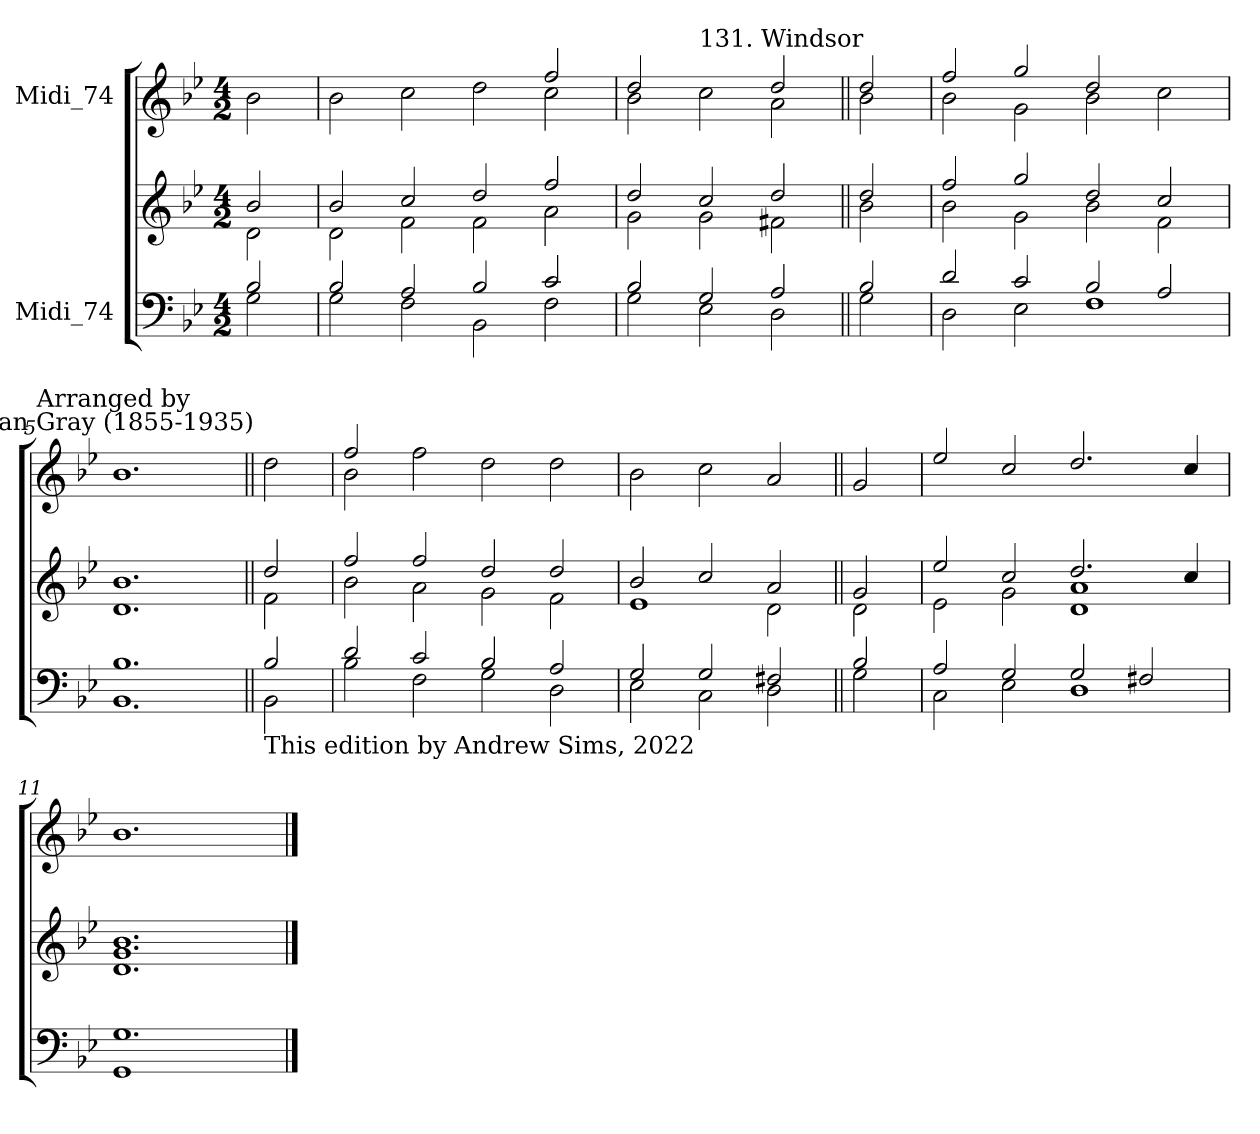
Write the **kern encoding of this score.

**kern	**kern	**kern
*part2	*part2	*part1
*staff3	*staff2	*staff1
*I"Midi_74	*	*I"Midi_74
*clefF4	*clefG2	*clefG2
*k[b-e-]	*k[b-e-]	*k[b-e-]
*B-:	*B-:	*B-:
*M4/2	*M4/2	*M4/2
=	=	=
*^	*^	*^
*	*^	*	*^	*	*
2B-/	2ryy	2G\	2b-/	2ryy	2d\	2b-	2ryy
=1	=1	=1	=1	=1	=1	=1	=1
2B-/	0ryy	2G\	2b-/	0ryy	2d\	2b-	1.ryy
2A/	.	2F\	2cc/	.	2f\	2cc	.
2B-/	.	2BB-\	2dd/	.	2f\	2dd	.
2c/	.	2F\	2ff/	.	2a\	2ff	2cc\
=2	=2	=2	=2	=2	=2	=2	=2
2B-/	1.ryy	2G\	2dd/	1.ryy	2g\	2dd	2b-\
!	!	!	!	!	!	!LO:TX:a:t=131. Windsor	!
2G/	.	2E-\	2cc/	.	2g\	2cc	2ryy
2A/	.	2D\	2dd/	.	2f#X\	2dd	2a\
=3||	=3||	=3||	=3||	=3||	=3||	=3||	=3||
2B-/	2ryy	2G\	2dd/	2ryy	2b-\	2dd	2b-\
=4	=4	=4	=4	=4	=4	=4	=4
2d/	0ryy	2D\	2ff/	0ryy	2b-\	2ff	2b-\
2c/	.	2E-\	2gg/	.	2g\	2gg	2g\
2B-/	.	1F\	2dd/	.	2b-\	2dd	2b-\
2A/	.	.	2cc/	.	2f\	2cc	2ryy
=5	=5	=5	=5	=5	=5	=5	=5
!	!	!	!	!	!	!LO:TX:a:cj:t=Arranged by\nAlan Gray (1855-1935)	!
1.B-/	1.ryy	1.BB-\	1.b-/	1.ryy	1.d\	1.b-	1.ryy
!!LO:LB:g=z	!!
=6||	=6||	=6||	=6||	=6||	=6||	=6||	=6||
!LO:TX:b:t=This edition by Andrew Sims, 2022	!	!	!	!	!	!	!
2B-/	2ryy	2BB-\	2dd/	2ryy	2f\	2dd	2ryy
=7	=7	=7	=7	=7	=7	=7	=7
2d/	0ryy	2B-\	2ff/	0ryy	2b-\	2ff	2b-\
2c/	.	2F\	2ff/	.	2a\	2ff	1.ryy
2B-/	.	2G\	2dd/	.	2g\	2dd	.
2A/	.	2D\	2dd/	.	2f\	2dd	.
=8	=8	=8	=8	=8	=8	=8	=8
2G/	1.ryy	2E-\	2b-/	1.ryy	1e-\	2b-	1.ryy
2G/	.	2C\	2cc/	.	.	2cc	.
2F#X/	.	2D\	2a/	.	2d\	2a	.
=9||	=9||	=9||	=9||	=9||	=9||	=9||	=9||
2B-/	2ryy	2G\	2g/	2ryy	2d\	2g	2ryy
=10	=10	=10	=10	=10	=10	=10	=10
2A/	0ryy	2C\	2ee-/	0ryy	2e-\	2ee-	0ryy
2G/	.	2E-\	2cc/	.	2g\	2cc	.
2G/	.	1D\	2.dd/	.	1d\ 1a\	2.dd	.
2F#X/	.	.	.	.	.	.	.
.	.	.	4cc/	.	.	4cc	.
=11	=11	=11	=11	=11	=11	=11	=11
1.G/	1.ryy	1GG\	1.g/ 1.b-/	1.ryy	1.d\	1.b-	1.ryy
.	.	2ryy	.	.	.	.	.
*v	*v	*v	*	*	*	*v	*v
*	*v	*v	*v	*
==	==	==
*-	*-	*-
